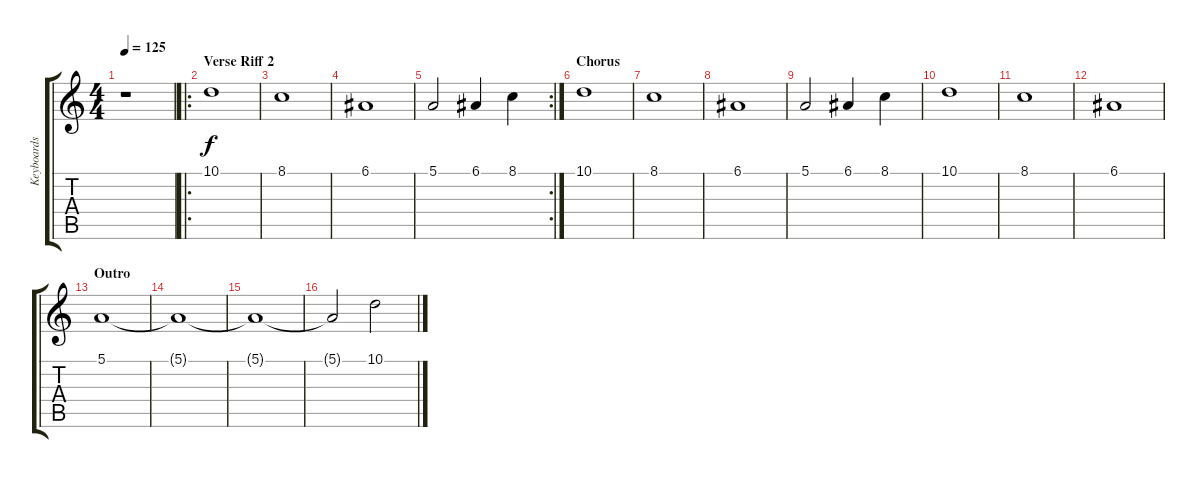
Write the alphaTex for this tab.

\track ("Keyboards 2" "Keyboards ") {instrument stringensemble1}
\staff {score tabs}
\tuning (E4 B3 G3 D3 A2 E2) {hide}
\ts (4 4)
\tempo 125
\clef g2
\ks c
r.1{dy f} |
\ro
\section ("" "Verse Riff 2")
10.1.1 |
8.1.1 |
6.1.1 |
\rc 2
5.1.2 6.1.4 8.1.4 |
\section ("" "Chorus")
10.1.1 |
8.1.1 |
6.1.1 |
5.1.2 6.1.4 8.1.4 |
10.1.1 |
8.1.1 |
6.1.1 |
\section ("" "Outro")
5.1.1 |
5.1{t}.1 |
5.1{t}.1 |
5.1{t}.2 10.1.2
